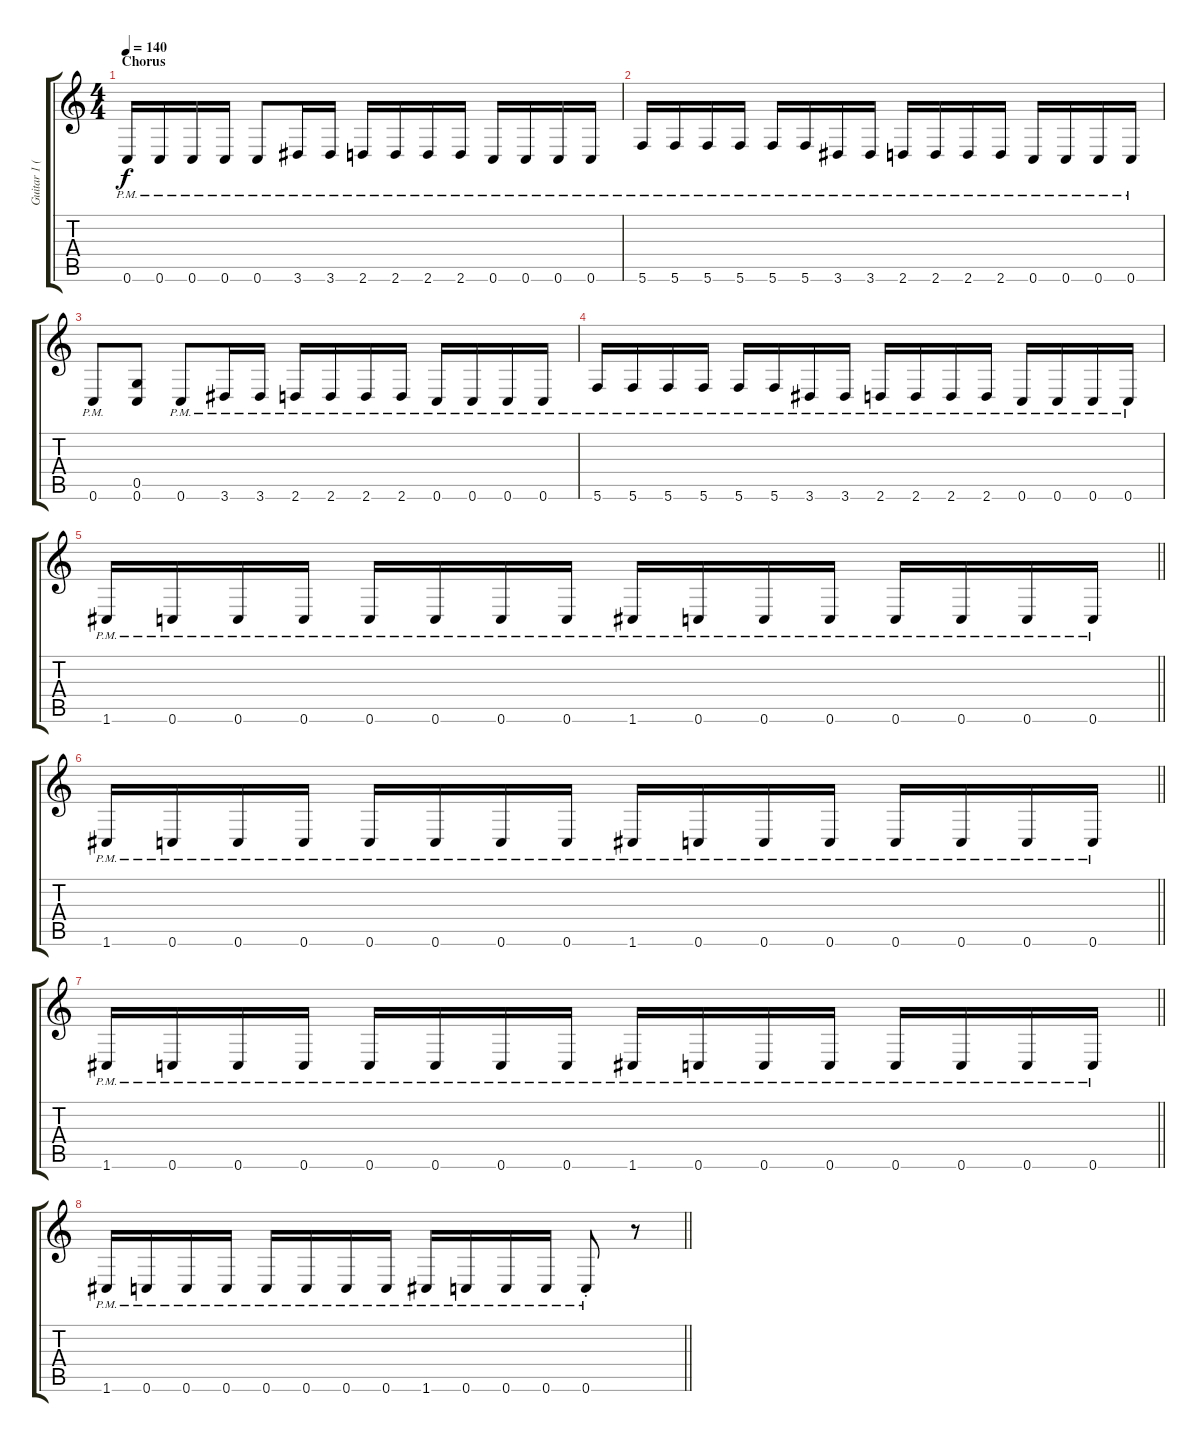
\track ("Guitar 1 (Dist)" "Guitar 1 (") {instrument distortionguitar}
\staff {score tabs}
\tuning (D4 A3 F3 C3 G2 C2) {hide}
\ts (4 4)
\section ("" "Chorus")
\tempo 140
\clef g2
\ks c
0.6{pm}.16{dy f} 0.6{pm}.16 0.6{pm}.16 0.6{pm}.16 0.6{pm}.8 3.6{pm}.16 3.6{pm}.16 2.6{pm}.16 2.6{pm}.16 2.6{pm}.16 2.6{pm}.16 0.6{pm}.16 0.6{pm}.16 0.6{pm}.16 0.6{pm}.16 |
5.6{pm}.16 5.6{pm}.16 5.6{pm}.16 5.6{pm}.16 5.6{pm}.16 5.6{pm}.16 3.6{pm}.16 3.6{pm}.16 2.6{pm}.16 2.6{pm}.16 2.6{pm}.16 2.6{pm}.16 0.6{pm}.16 0.6{pm}.16 0.6{pm}.16 0.6{pm}.16 |
0.6{pm}.8 (0.5 0.6).8 0.6{pm}.8 3.6{pm}.16 3.6{pm}.16 2.6{pm}.16 2.6{pm}.16 2.6{pm}.16 2.6{pm}.16 0.6{pm}.16 0.6{pm}.16 0.6{pm}.16 0.6{pm}.16 |
5.6{pm}.16 5.6{pm}.16 5.6{pm}.16 5.6{pm}.16 5.6{pm}.16 5.6{pm}.16 3.6{pm}.16 3.6{pm}.16 2.6{pm}.16 2.6{pm}.16 2.6{pm}.16 2.6{pm}.16 0.6{pm}.16 0.6{pm}.16 0.6{pm}.16 0.6{pm}.16 |
\barLineRight lightlight
1.6{pm}.16 0.6{pm}.16 0.6{pm}.16 0.6{pm}.16 0.6{pm}.16 0.6{pm}.16 0.6{pm}.16 0.6{pm}.16 1.6{pm}.16 0.6{pm}.16 0.6{pm}.16 0.6{pm}.16 0.6{pm}.16 0.6{pm}.16 0.6{pm}.16 0.6{pm}.16 |
\barLineRight lightlight
1.6{pm}.16 0.6{pm}.16 0.6{pm}.16 0.6{pm}.16 0.6{pm}.16 0.6{pm}.16 0.6{pm}.16 0.6{pm}.16 1.6{pm}.16 0.6{pm}.16 0.6{pm}.16 0.6{pm}.16 0.6{pm}.16 0.6{pm}.16 0.6{pm}.16 0.6{pm}.16 |
\barLineRight lightlight
1.6{pm}.16 0.6{pm}.16 0.6{pm}.16 0.6{pm}.16 0.6{pm}.16 0.6{pm}.16 0.6{pm}.16 0.6{pm}.16 1.6{pm}.16 0.6{pm}.16 0.6{pm}.16 0.6{pm}.16 0.6{pm}.16 0.6{pm}.16 0.6{pm}.16 0.6{pm}.16 |
\barLineRight lightlight
1.6{pm}.16 0.6{pm}.16 0.6{pm}.16 0.6{pm}.16 0.6{pm}.16 0.6{pm}.16 0.6{pm}.16 0.6{pm}.16 1.6{pm}.16 0.6{pm}.16 0.6{pm}.16 0.6{pm}.16 0.6{pm st}.8 r.8
